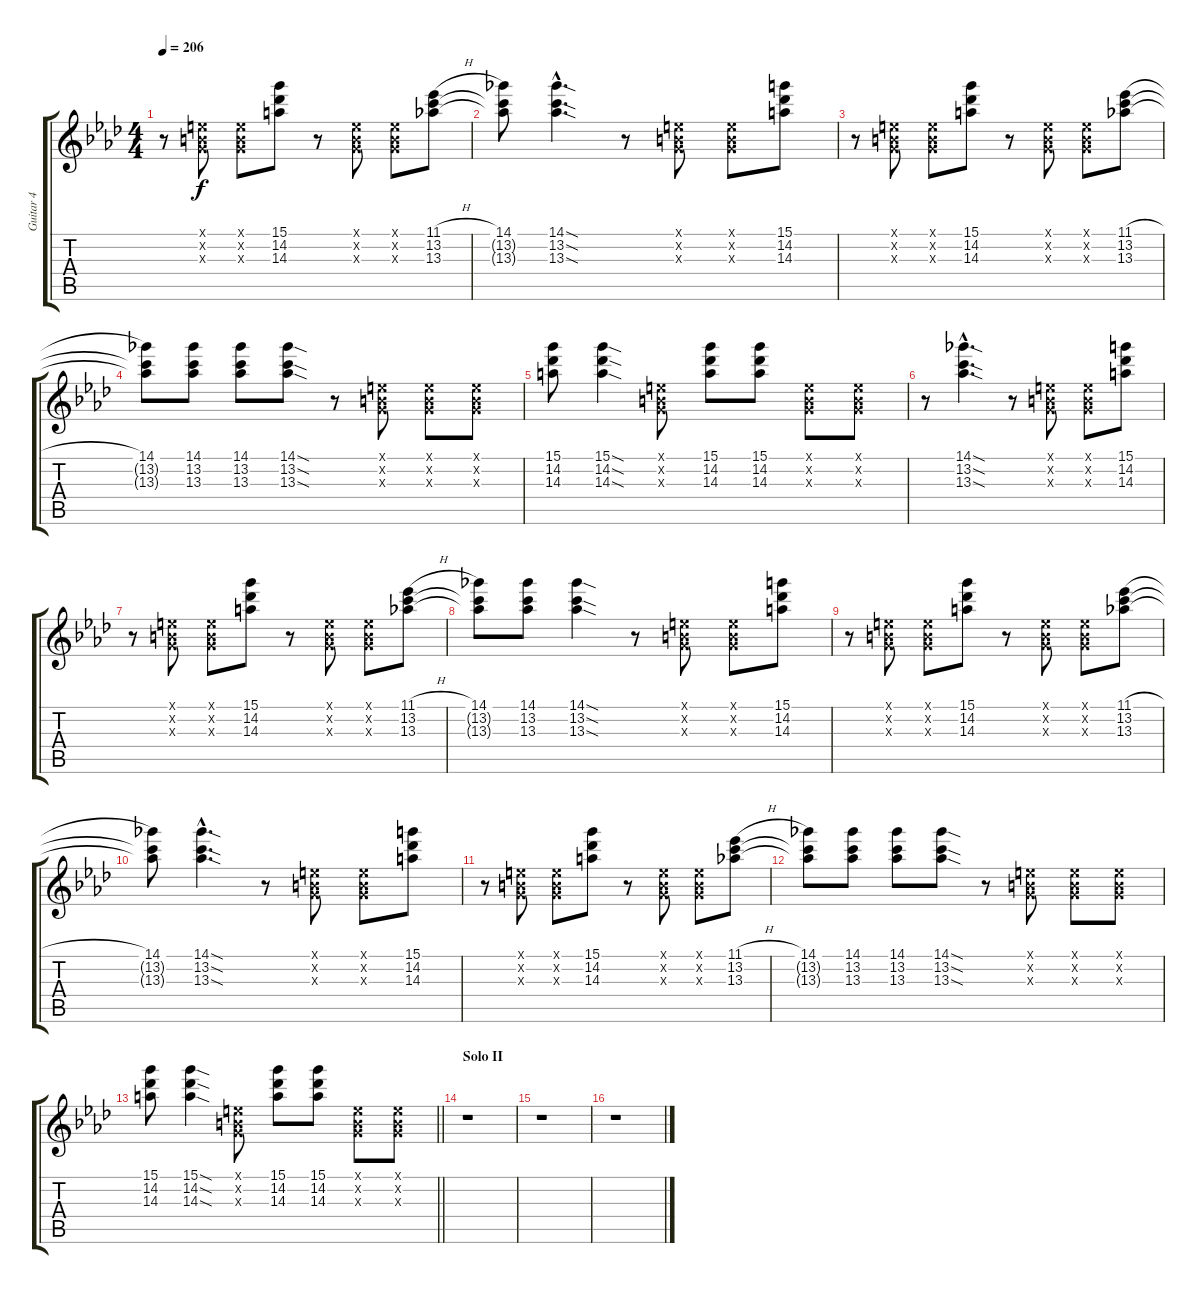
\track ("Guitar 4" "Guitar 4") {instrument electricguitarclean}
\staff {score tabs}
\tuning (E4 B3 G3 D3 A2 E2) {hide}
\ts (4 4)
\tempo 206
\clef g2
\ks ab
r.8{dy f} (0.1{x} 0.2{x} 0.3{x}).8 (0.1{x} 0.2{x} 0.3{x}).8 (15.1 14.2 14.3).8 r.8 (0.1{x} 0.2{x} 0.3{x}).8 (0.1{x} 0.2{x} 0.3{x}).8 (11.1{h} 13.2 13.3).8 |
(14.1 13.2{t} 13.3{t}).8 (14.1{sod hac} 13.2{sod hac} 13.3{sod hac}).4{d} r.8 (0.1{x} 0.2{x} 0.3{x}).8 (0.1{x} 0.2{x} 0.3{x}).8 (15.1 14.2 14.3).8 |
r.8 (0.1{x} 0.2{x} 0.3{x}).8 (0.1{x} 0.2{x} 0.3{x}).8 (15.1 14.2 14.3).8 r.8 (0.1{x} 0.2{x} 0.3{x}).8 (0.1{x} 0.2{x} 0.3{x}).8 (11.1{h} 13.2 13.3).8 |
(14.1 13.2{t} 13.3{t}).8 (14.1 13.2 13.3).8 (14.1 13.2 13.3).8 (14.1{sod} 13.2{sod} 13.3{sod}).8 r.8 (0.1{x} 0.2{x} 0.3{x}).8 (0.1{x} 0.2{x} 0.3{x}).8 (0.1{x} 0.2{x} 0.3{x}).8 |
(15.1 14.2 14.3).8 (15.1{sod} 14.2{sod} 14.3{sod}).4 (0.1{x} 0.2{x} 0.3{x}).8 (15.1 14.2 14.3).8 (15.1 14.2 14.3).8 (0.1{x} 0.2{x} 0.3{x}).8 (0.1{x} 0.2{x} 0.3{x}).8 |
r.8 (14.1{sod hac} 13.2{sod hac} 13.3{sod hac}).4{d} r.8 (0.1{x} 0.2{x} 0.3{x}).8 (0.1{x} 0.2{x} 0.3{x}).8 (15.1 14.2 14.3).8 |
r.8 (0.1{x} 0.2{x} 0.3{x}).8 (0.1{x} 0.2{x} 0.3{x}).8 (15.1 14.2 14.3).8 r.8 (0.1{x} 0.2{x} 0.3{x}).8 (0.1{x} 0.2{x} 0.3{x}).8 (11.1{h} 13.2 13.3).8 |
(14.1 13.2{t} 13.3{t}).8 (14.1 13.2 13.3).8 (14.1{sod} 13.2{sod} 13.3{sod}).4 r.8 (0.1{x} 0.2{x} 0.3{x}).8 (0.1{x} 0.2{x} 0.3{x}).8 (15.1 14.2 14.3).8 |
r.8 (0.1{x} 0.2{x} 0.3{x}).8 (0.1{x} 0.2{x} 0.3{x}).8 (15.1 14.2 14.3).8 r.8 (0.1{x} 0.2{x} 0.3{x}).8 (0.1{x} 0.2{x} 0.3{x}).8 (11.1{h} 13.2 13.3).8 |
(14.1 13.2{t} 13.3{t}).8 (14.1{sod hac} 13.2{sod hac} 13.3{sod hac}).4{d} r.8 (0.1{x} 0.2{x} 0.3{x}).8 (0.1{x} 0.2{x} 0.3{x}).8 (15.1 14.2 14.3).8 |
r.8 (0.1{x} 0.2{x} 0.3{x}).8 (0.1{x} 0.2{x} 0.3{x}).8 (15.1 14.2 14.3).8 r.8 (0.1{x} 0.2{x} 0.3{x}).8 (0.1{x} 0.2{x} 0.3{x}).8 (11.1{h} 13.2 13.3).8 |
(14.1 13.2{t} 13.3{t}).8 (14.1 13.2 13.3).8 (14.1 13.2 13.3).8 (14.1{sod} 13.2{sod} 13.3{sod}).8 r.8 (0.1{x} 0.2{x} 0.3{x}).8 (0.1{x} 0.2{x} 0.3{x}).8 (0.1{x} 0.2{x} 0.3{x}).8 |
\barLineRight lightlight
(15.1 14.2 14.3).8 (15.1{sod} 14.2{sod} 14.3{sod}).4 (0.1{x} 0.2{x} 0.3{x}).8 (15.1 14.2 14.3).8 (15.1 14.2 14.3).8 (0.1{x} 0.2{x} 0.3{x}).8 (0.1{x} 0.2{x} 0.3{x}).8 |
\section ("" "Solo II")
r.1 |
r.1 |
r.1
